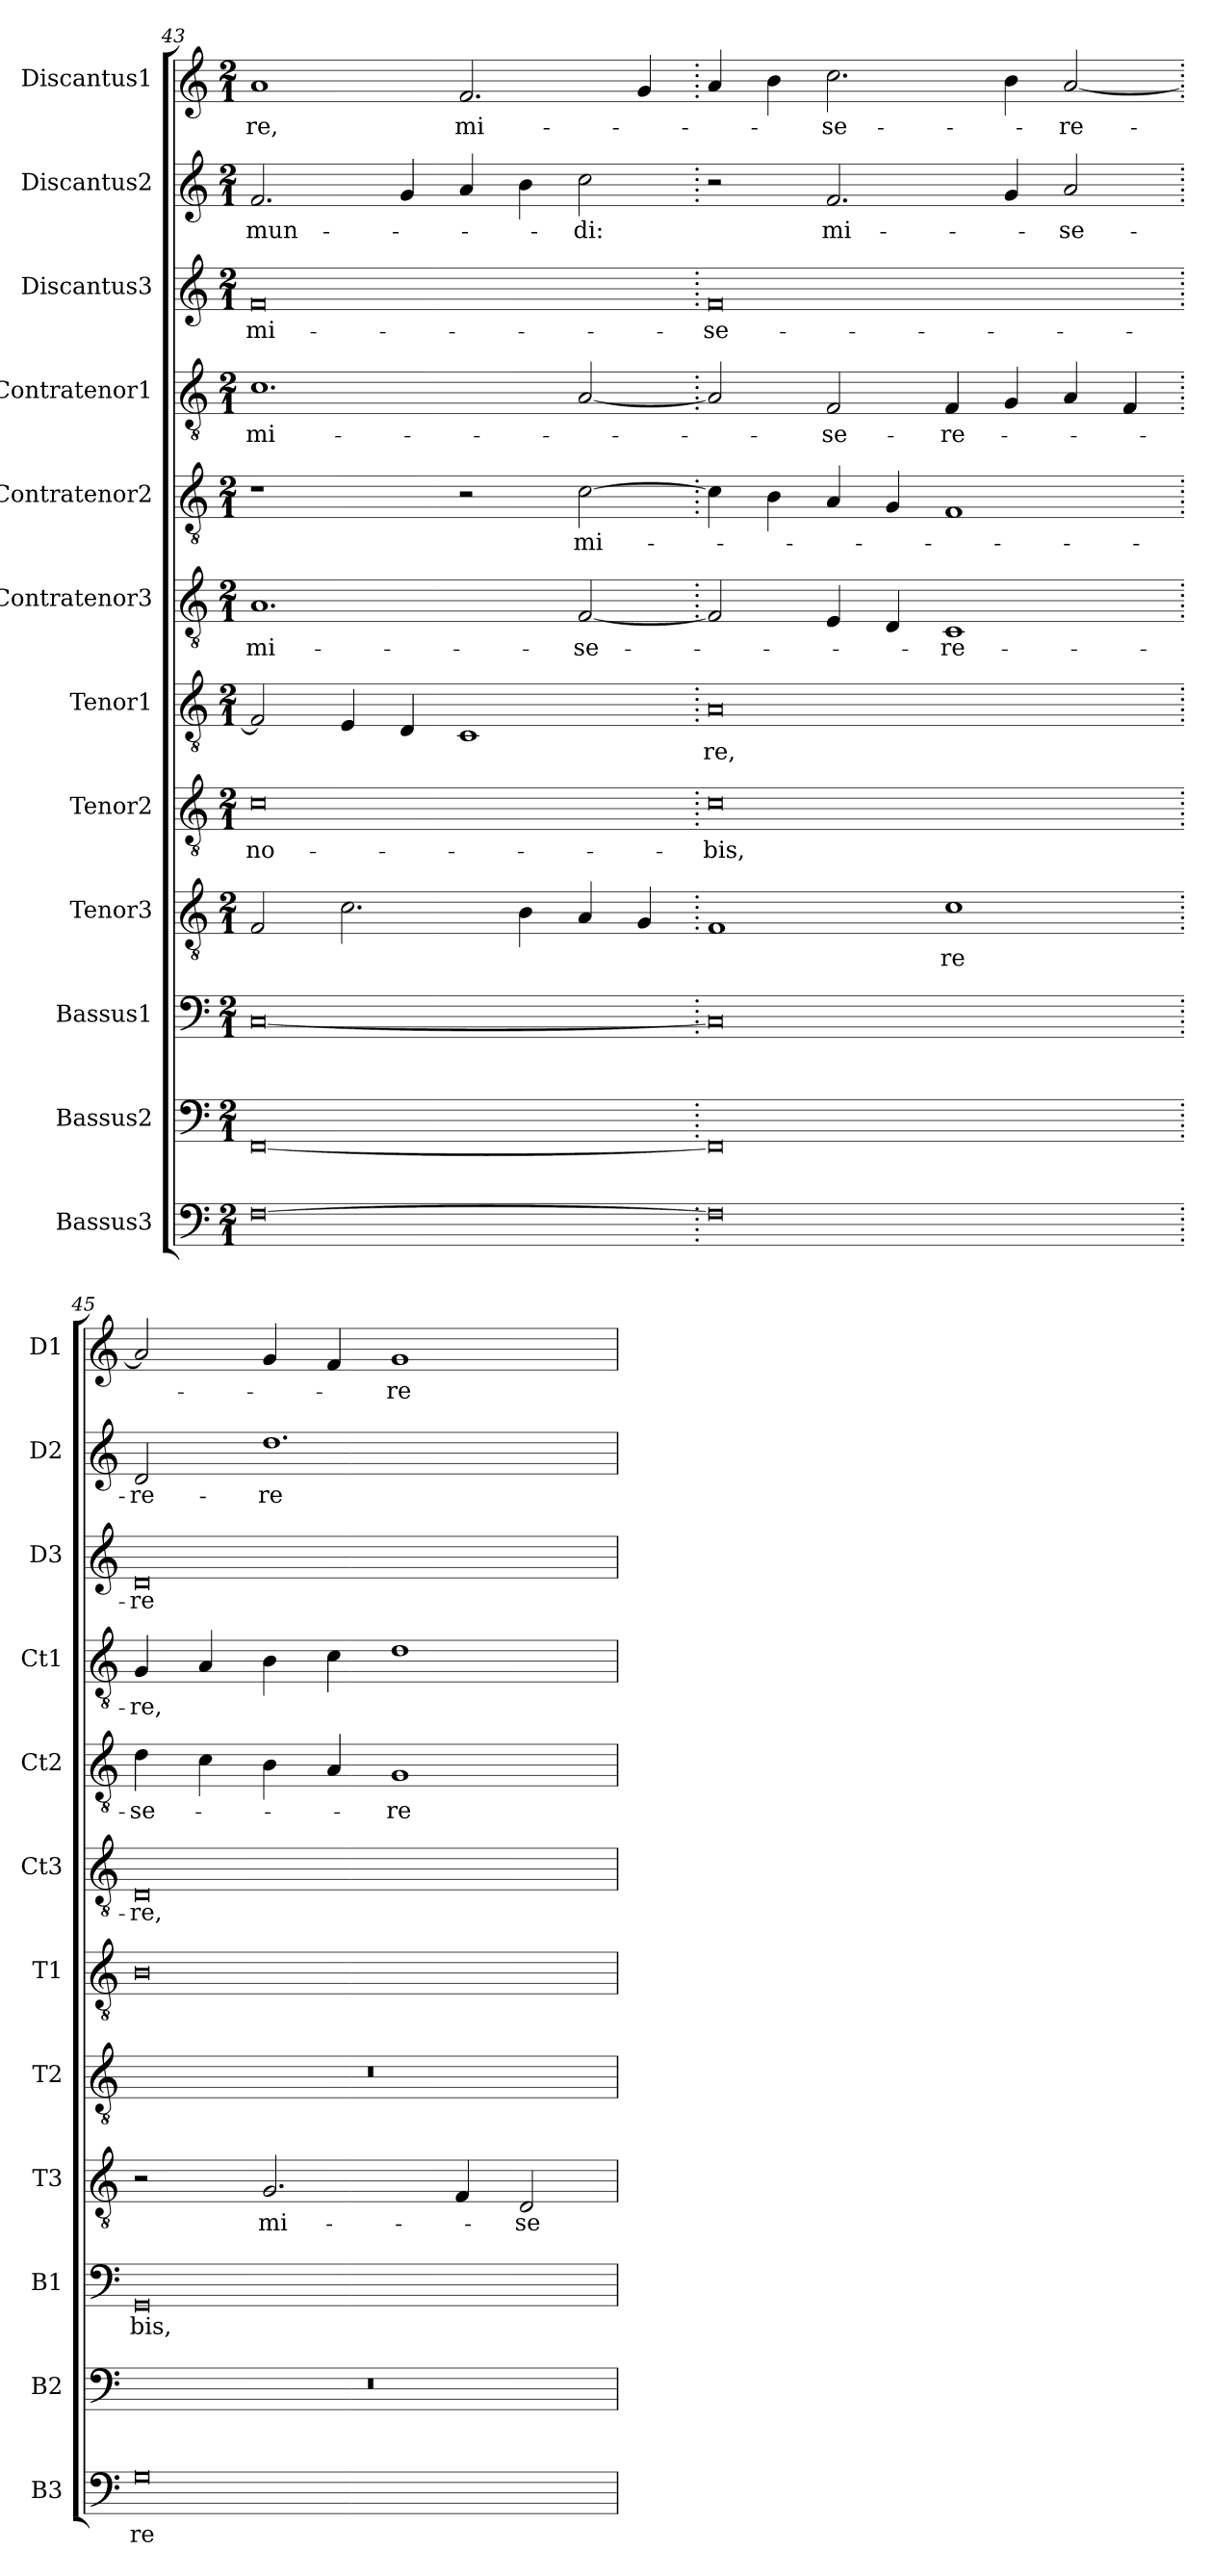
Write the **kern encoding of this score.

**kern	**text	**kern	**kern	**text	**kern	**text	**kern	**text	**kern	**text	**kern	**text	**kern	**text	**kern	**text	**kern	**text	**kern	**text	**kern	**text
*part12	*part12	*part11	*part10	*part10	*part9	*part9	*part8	*part8	*part7	*part7	*part6	*part6	*part5	*part5	*part4	*part4	*part3	*part3	*part2	*part2	*part1	*part1
*staff12	*staff12	*staff11	*staff10	*staff10	*staff9	*staff9	*staff8	*staff8	*staff7	*staff7	*staff6	*staff6	*staff5	*staff5	*staff4	*staff4	*staff3	*staff3	*staff2	*staff2	*staff1	*staff1
*I"Bassus3	*	*I"Bassus2	*I"Bassus1	*	*I"Tenor3	*	*I"Tenor2	*	*I"Tenor1	*	*I"Contratenor3	*	*I"Contratenor2	*	*I"Contratenor1	*	*I"Discantus3	*	*I"Discantus2	*	*I"Discantus1	*
*I'B3	*	*I'B2	*I'B1	*	*I'T3	*	*I'T2	*	*I'T1	*	*I'Ct3	*	*I'Ct2	*	*I'Ct1	*	*I'D3	*	*I'D2	*	*I'D1	*
*clefF4	*	*clefF4	*clefF4	*	*clefGv2	*	*clefGv2	*	*clefGv2	*	*clefGv2	*	*clefGv2	*	*clefGv2	*	*clefG2	*	*clefG2	*	*clefG2	*
*k[]	*	*k[]	*k[]	*	*k[]	*	*k[]	*	*k[]	*	*k[]	*	*k[]	*	*k[]	*	*k[]	*	*k[]	*	*k[]	*
*M2/1	*	*M2/1	*M2/1	*	*M2/1	*	*M2/1	*	*M2/1	*	*M2/1	*	*M2/1	*	*M2/1	*	*M2/1	*	*M2/1	*	*M2/1	*
=43	=43	=43	=43	=43	=43	=43	=43	=43	=43	=43	=43	=43	=43	=43	=43	=43	=43	=43	=43	=43	=43	=43
[0F	.	[0FF	[0C	.	2F	.	0c	no-	2F]	.	1.A	mi-	1r	.	1.c	mi-	0f	mi-	2.f	mun-	1a	-re,
.	.	.	.	.	2.c	.	.	.	4E	.	.	.	.	.	.	.	.	.	.	.	.	.
.	.	.	.	.	.	.	.	.	4D	.	.	.	.	.	.	.	.	.	4g	.	.	.
.	.	.	.	.	.	.	.	.	1C	.	.	.	2r	.	.	.	.	.	4a	.	2.f	mi-
.	.	.	.	.	4B	.	.	.	.	.	.	.	.	.	.	.	.	.	4b	.	.	.
.	.	.	.	.	4A	.	.	.	.	.	[2F	-se-	[2c	mi-	[2A	.	.	.	2cc	-di:	.	.
.	.	.	.	.	4G	.	.	.	.	.	.	.	.	.	.	.	.	.	.	.	4g	.
=44.	=44.	=44.	=44.	=44.	=44.	=44.	=44.	=44.	=44.	=44.	=44.	=44.	=44.	=44.	=44.	=44.	=44.	=44.	=44.	=44.	=44.	=44.
0F]	.	0FF]	0C]	.	1F	.	0c	-bis,	0A	-re,	2F]	.	4c]	.	2A]	.	0f	-se-	2r	.	4a	.
.	.	.	.	.	.	.	.	.	.	.	.	.	4B	.	.	.	.	.	.	.	4b	.
.	.	.	.	.	.	.	.	.	.	.	4E	.	4A	.	2F	-se-	.	.	2.f	mi-	2.cc	-se-
.	.	.	.	.	.	.	.	.	.	.	4D	.	4G	.	.	.	.	.	.	.	.	.
.	.	.	.	.	1c	-re	.	.	.	.	1C	-re-	1F	.	4F	-re-	.	.	.	.	.	.
.	.	.	.	.	.	.	.	.	.	.	.	.	.	.	4G	.	.	.	4g	.	4b	.
.	.	.	.	.	.	.	.	.	.	.	.	.	.	.	4A	.	.	.	2a	-se-	[2a	-re-
.	.	.	.	.	.	.	.	.	.	.	.	.	.	.	4F	.	.	.	.	.	.	.
=45.	=45.	=45.	=45.	=45.	=45.	=45.	=45.	=45.	=45.	=45.	=45.	=45.	=45.	=45.	=45.	=45.	=45.	=45.	=45.	=45.	=45.	=45.
0G	-re	0r	0GG	-bis,	2r	.	0r	.	0B	.	0D	-re,	4d	-se-	4G	-re,	0d	-re-	2d	-re-	2a]	.
.	.	.	.	.	.	.	.	.	.	.	.	.	4c	.	4A	.	.	.	.	.	.	.
.	.	.	.	.	2.G	mi-	.	.	.	.	.	.	4B	.	4B	.	.	.	1.dd	-re	4g	.
.	.	.	.	.	.	.	.	.	.	.	.	.	4A	.	4c	.	.	.	.	.	4f	.
.	.	.	.	.	.	.	.	.	.	.	.	.	1G	-re-	1d	.	.	.	.	.	1g	-re
.	.	.	.	.	4F	.	.	.	.	.	.	.	.	.	.	.	.	.	.	.	.	.
.	.	.	.	.	2D	-se-	.	.	.	.	.	.	.	.	.	.	.	.	.	.	.	.
=	=	=	=	=	=	=	=	=	=	=	=	=	=	=	=	=	=	=	=	=	=	=
*-	*-	*-	*-	*-	*-	*-	*-	*-	*-	*-	*-	*-	*-	*-	*-	*-	*-	*-	*-	*-	*-	*-
